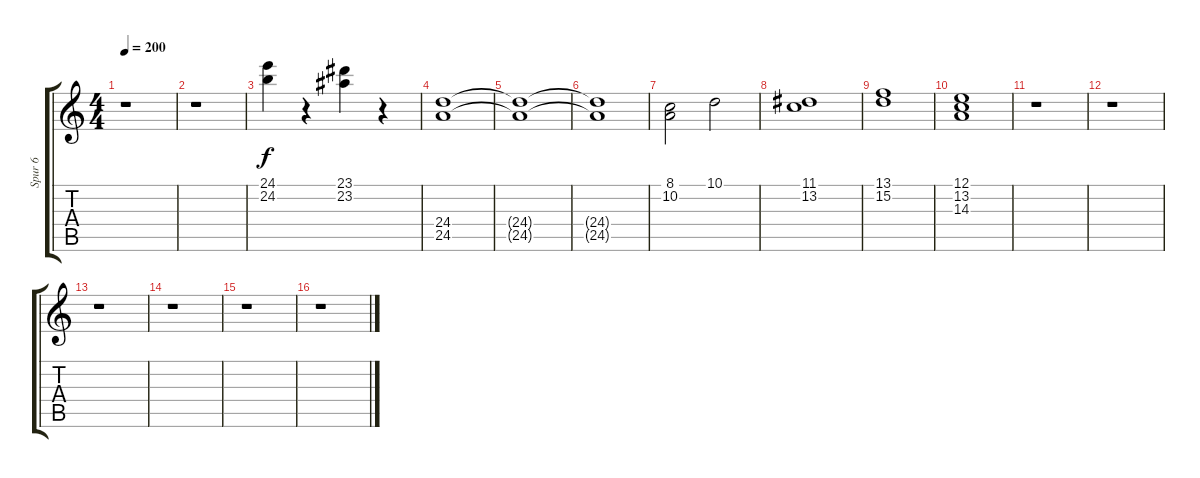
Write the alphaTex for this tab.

\track ("Spur 6" "Spur 6") {instrument synthstrings2}
\staff {score tabs}
\tuning (E4 B3 G3 D3 A2 E2) {hide}
\ts (4 4)
\tempo 200
\clef g2
\ks c
r.1{dy f} |
r.1 |
(24.1 24.2).4 r.4 (23.1 23.2).4 r.4 |
(24.4 24.5).1 |
(24.4{t} 24.5{t}).1 |
(24.4{t} 24.5{t}).1 |
(8.1 10.2).2 10.1.2 |
(11.1 13.2).1 |
(13.1 15.2).1 |
(12.1 13.2 14.3).1 |
r.1 |
r.1 |
r.1 |
r.1 |
r.1 |
r.1
